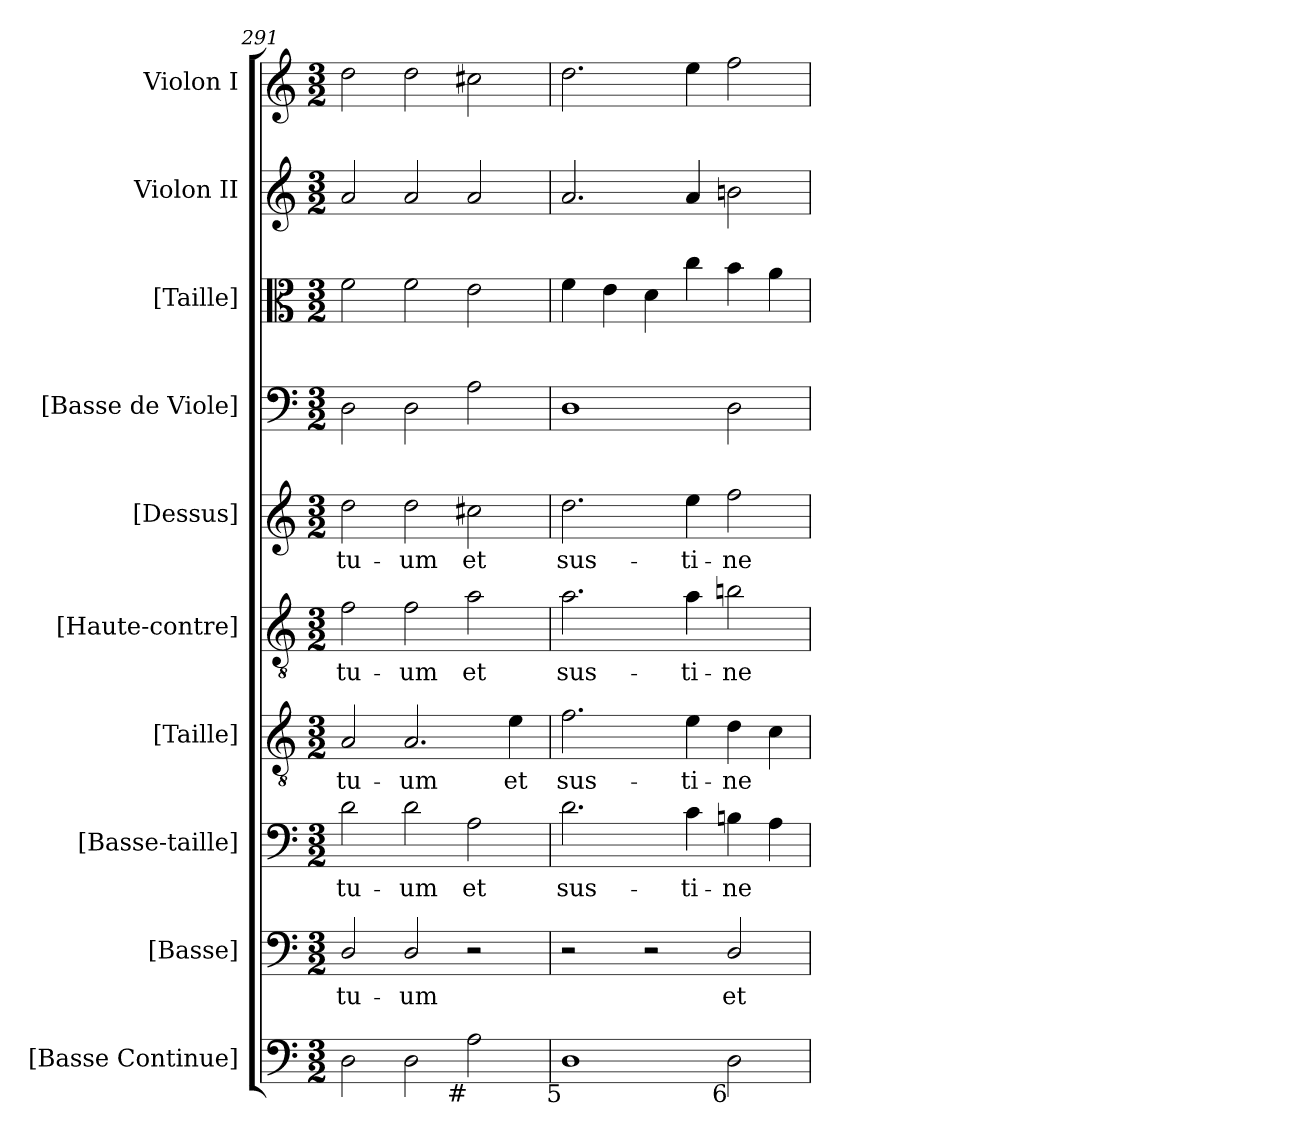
**kern	**kern	**text	**kern	**text	**kern	**text	**kern	**text	**kern	**text	**kern	**kern	**kern	**kern
*part10	*part9	*part9	*part8	*part8	*part7	*part7	*part6	*part6	*part5	*part5	*part4	*part3	*part2	*part1
*staff10	*staff9	*staff9	*staff8	*staff8	*staff7	*staff7	*staff6	*staff6	*staff5	*staff5	*staff4	*staff3	*staff2	*staff1
*I"[Basse Continue]	*I"[Basse]	*	*I"[Basse-taille]	*	*I"[Taille]	*	*I"[Haute-contre]	*	*I"[Dessus]	*	*I"[Basse de Viole]	*I"[Taille]	*I"Violon II	*I"Violon I
*I'B.c.	*I'B.	*	*I'B.t.	*	*I'T.	*	*I'H.C.	*	*I'D.	*	*	*	*I'Vln. II	*I'Vln. I
*clefF4	*clefF4	*	*clefF4	*	*clefGv2	*	*clefGv2	*	*clefG2	*	*clefF4	*clefC3	*clefG2	*clefG2
*	*	*	*	*	*ITrd7c12	*	*ITrd7c12	*	*	*	*	*	*	*
*k[]	*k[]	*	*k[]	*	*k[]	*	*k[]	*	*k[]	*	*k[]	*k[]	*k[]	*k[]
*M3/2	*M3/2	*	*M3/2	*	*M3/2	*	*M3/2	*	*M3/2	*	*M3/2	*M3/2	*M3/2	*M3/2
=291	=291	=291	=291	=291	=291	=291	=291	=291	=291	=291	=291	=291	=291	=291
!	!	!LO:LY:b:color=#000000	!	!	!	!	!	!	!	!	!	!	!	!
!	!	!	!	!LO:LY:b:color=#000000	!	!	!	!	!	!	!	!	!	!
!	!	!	!	!	!	!LO:LY:b:color=#000000	!	!	!	!	!	!	!	!
!	!	!	!	!	!	!	!	!LO:LY:b:color=#000000	!	!	!	!	!	!
!	!	!	!	!	!	!	!	!	!	!LO:LY:b:color=#000000	!	!	!	!
2Di\	2Di/	tu-	2di\	tu-	2AAi/	tu-	2Fi\	tu-	2ddi\	tu-	2Di\	2fi\	2ai/	2ddi\
!	!	!LO:LY:b:color=#000000	!	!	!	!	!	!	!	!	!	!	!	!
!	!	!	!	!LO:LY:b:color=#000000	!	!	!	!	!	!	!	!	!	!
!	!	!	!	!	!	!LO:LY:b:color=#000000	!	!	!	!	!	!	!	!
!	!	!	!	!	!	!	!	!LO:LY:b:color=#000000	!	!	!	!	!	!
!	!	!	!	!	!	!	!	!	!	!LO:LY:b:color=#000000	!	!	!	!
2Di\	2Di/	-um	2di\	-um	2.AAi/	-um	2Fi\	-um	2ddi\	-um	2Di\	2fi\	2ai/	2ddi\
!	!	!	!	!LO:LY:b:color=#000000	!	!	!	!	!	!	!	!	!	!
!	!	!	!	!	!	!	!	!LO:LY:b:color=#000000	!	!	!	!	!	!
!LO:TX:b:rj:t=#	!	!	!	!	!	!	!	!	!	!	!	!	!	!
!	!	!	!	!	!	!	!	!	!	!LO:LY:b:color=#000000	!	!	!	!
2Ai\	2r	.	2Ai\	et	.	.	2Ai\	et	2cc#Xi\	et	2Ai\	2ei\	2ai/	2cc#Xi\
!	!	!	!	!	!	!LO:LY:b:color=#000000	!	!	!	!	!	!	!	!
.	.	.	.	.	4Ei\	et	.	.	.	.	.	.	.	.
=292	=292	=292	=292	=292	=292	=292	=292	=292	=292	=292	=292	=292	=292	=292
!	!	!	!	!LO:LY:b:color=#000000	!	!	!	!	!	!	!	!	!	!
!	!	!	!	!	!	!LO:LY:b:color=#000000	!	!	!	!	!	!	!	!
!	!	!	!	!	!	!	!	!LO:LY:b:color=#000000	!	!	!	!	!	!
!LO:TX:b:rj:t=5	!	!	!	!	!	!	!	!	!	!	!	!	!	!
!	!	!	!	!	!	!	!	!	!	!LO:LY:b:color=#000000	!	!	!	!
1Di	2r	.	2.di\	sus-	2.Fi\	sus-	2.Ai\	sus-	2.ddi\	sus-	1Di	4fi\	2.ai/	2.ddi\
.	.	.	.	.	.	.	.	.	.	.	.	4ei\	.	.
.	2r	.	.	.	.	.	.	.	.	.	.	4di\	.	.
!	!	!	!	!LO:LY:b:color=#000000	!	!	!	!	!	!	!	!	!	!
!	!	!	!	!	!	!LO:LY:b:color=#000000	!	!	!	!	!	!	!	!
!	!	!	!	!	!	!	!	!LO:LY:b:color=#000000	!	!	!	!	!	!
!	!	!	!	!	!	!	!	!	!	!LO:LY:b:color=#000000	!	!	!	!
.	.	.	4ci\	-ti-	4Ei\	-ti-	4Ai\	-ti-	4eei\	-ti-	.	4cci\	4ai/	4eei\
!	!	!LO:LY:b:color=#000000	!	!	!	!	!	!	!	!	!	!	!	!
!	!	!	!	!LO:LY:b:color=#000000	!	!	!	!	!	!	!	!	!	!
!	!	!	!	!	!	!LO:LY:b:color=#000000	!	!	!	!	!	!	!	!
!	!	!	!	!	!	!	!	!LO:LY:b:color=#000000	!	!	!	!	!	!
!LO:TX:b:rj:t=6	!	!	!	!	!	!	!	!	!	!	!	!	!	!
!	!	!	!	!	!	!	!	!	!	!LO:LY:b:color=#000000	!	!	!	!
2Di\	2Di/	et	4Bni\	-ne	4Di\	-ne	2Bni\	-ne	2ffi\	-ne	2Di\	4bi\	2bni\	2ffi\
.	.	.	4Ai\	.	4Ci\	.	.	.	.	.	.	4ai\	.	.
=	=	=	=	=	=	=	=	=	=	=	=	=	=	=
*-	*-	*-	*-	*-	*-	*-	*-	*-	*-	*-	*-	*-	*-	*-
